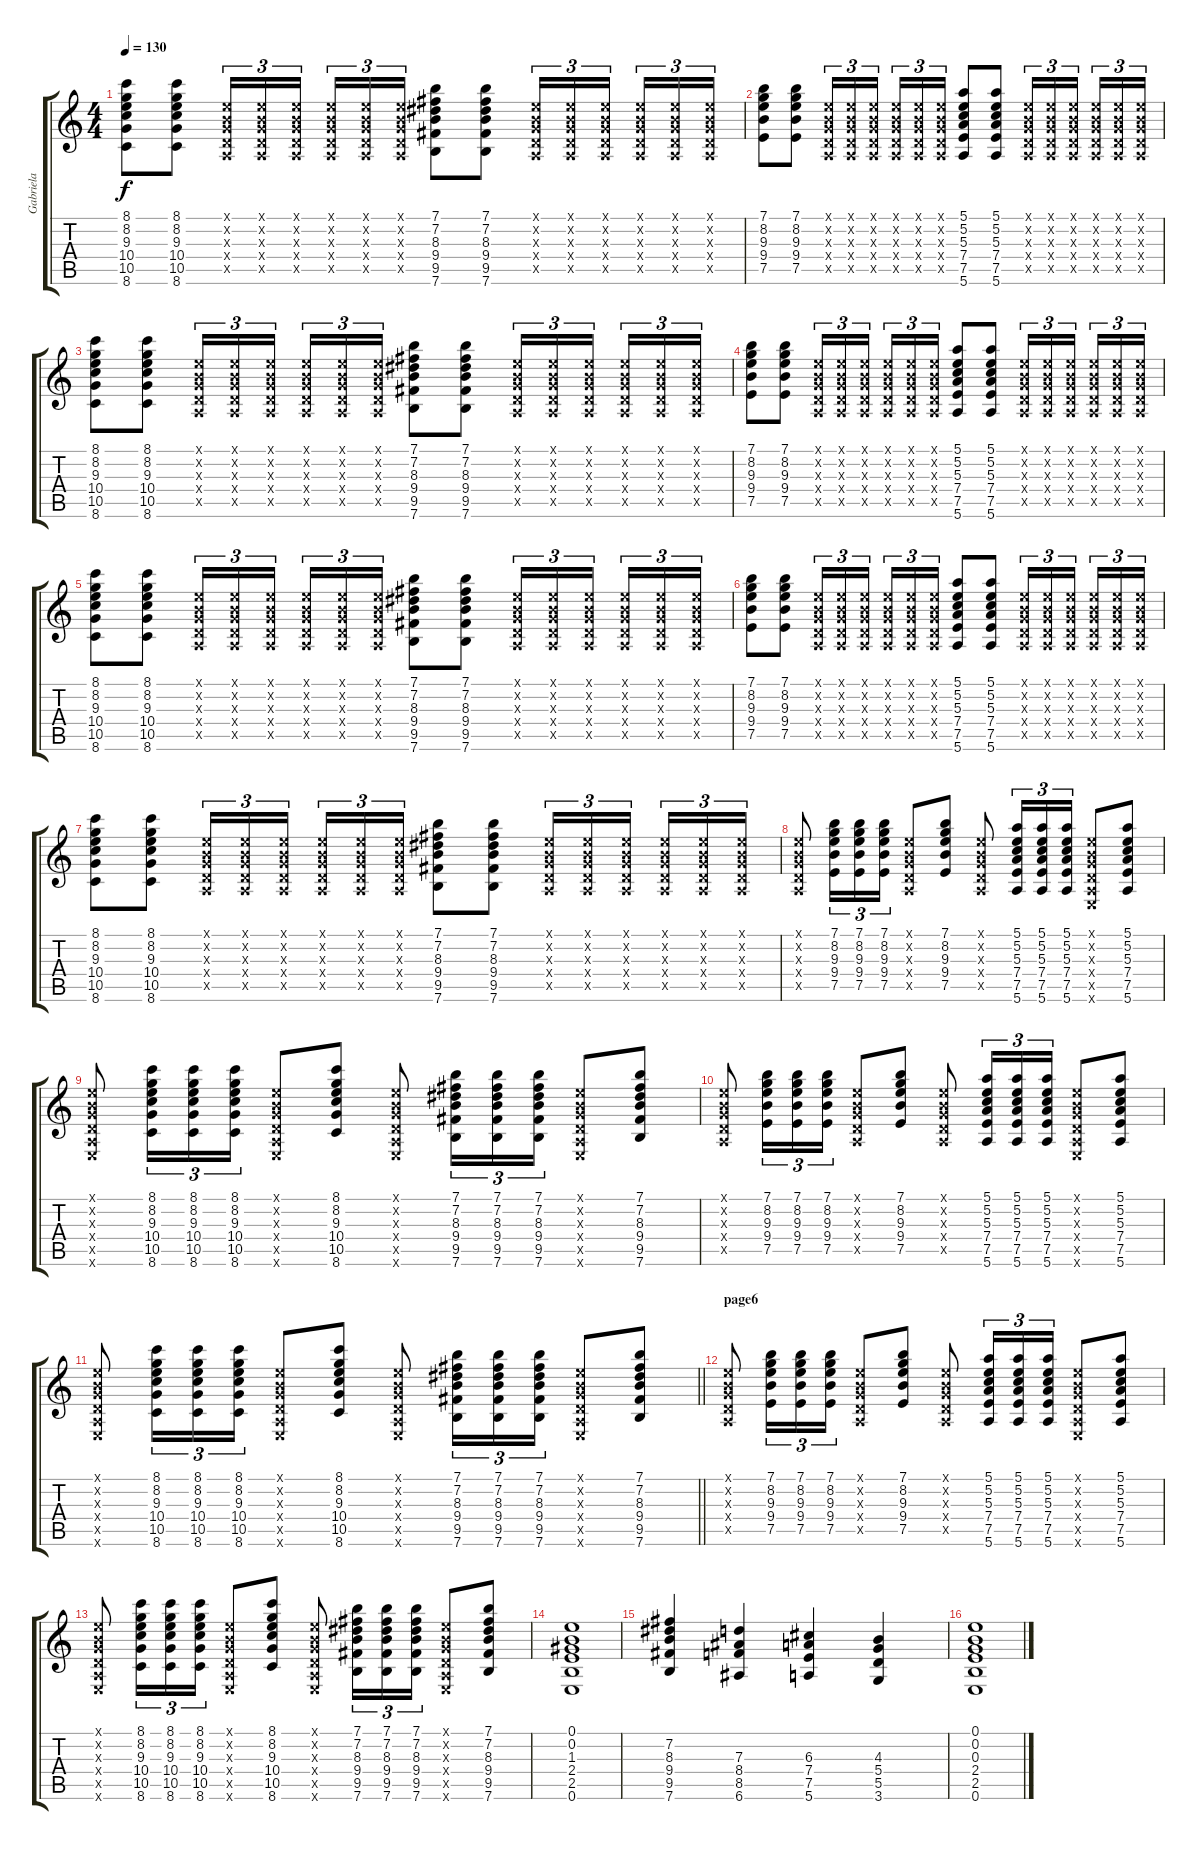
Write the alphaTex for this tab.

\track ("Gabriela" "Gabriela") {instrument acousticguitarsteel}
\staff {score tabs}
\tuning (E4 B3 G3 D3 A2 E2) {hide}
\ts (4 4)
\tempo 130
\clef g2
\ks c
(8.1 8.2 9.3 10.4 10.5 8.6).8{dy f} (8.1 8.2 9.3 10.4 10.5 8.6).8 (0.1{x} 0.2{x} 0.3{x} 0.4{x} 0.5{x}).16{tu (3 2)} (0.1{x} 0.2{x} 0.3{x} 0.4{x} 0.5{x}).16{tu (3 2)} (0.1{x} 0.2{x} 0.3{x} 0.4{x} 0.5{x}).16{tu (3 2) beam splitsecondary} (0.1{x} 0.2{x} 0.3{x} 0.4{x} 0.5{x}).16{tu (3 2)} (0.1{x} 0.2{x} 0.3{x} 0.4{x} 0.5{x}).16{tu (3 2)} (0.1{x} 0.2{x} 0.3{x} 0.4{x} 0.5{x}).16{tu (3 2)} (7.1 7.2 8.3 9.4 9.5 7.6).8 (7.1 7.2 8.3 9.4 9.5 7.6).8 (0.1{x} 0.2{x} 0.3{x} 0.4{x} 0.5{x}).16{tu (3 2)} (0.1{x} 0.2{x} 0.3{x} 0.4{x} 0.5{x}).16{tu (3 2)} (0.1{x} 0.2{x} 0.3{x} 0.4{x} 0.5{x}).16{tu (3 2) beam splitsecondary} (0.1{x} 0.2{x} 0.3{x} 0.4{x} 0.5{x}).16{tu (3 2)} (0.1{x} 0.2{x} 0.3{x} 0.4{x} 0.5{x}).16{tu (3 2)} (0.1{x} 0.2{x} 0.3{x} 0.4{x} 0.5{x}).16{tu (3 2)} |
(7.1 8.2 9.3 9.4 7.5).8 (7.1 8.2 9.3 9.4 7.5).8 (0.1{x} 0.2{x} 0.3{x} 0.4{x} 0.5{x}).16{tu (3 2)} (0.1{x} 0.2{x} 0.3{x} 0.4{x} 0.5{x}).16{tu (3 2)} (0.1{x} 0.2{x} 0.3{x} 0.4{x} 0.5{x}).16{tu (3 2) beam splitsecondary} (0.1{x} 0.2{x} 0.3{x} 0.4{x} 0.5{x}).16{tu (3 2)} (0.1{x} 0.2{x} 0.3{x} 0.4{x} 0.5{x}).16{tu (3 2)} (0.1{x} 0.2{x} 0.3{x} 0.4{x} 0.5{x}).16{tu (3 2)} (5.1 5.2 5.3 7.4 7.5 5.6).8 (5.1 5.2 5.3 7.4 7.5 5.6).8 (0.1{x} 0.2{x} 0.3{x} 0.4{x} 0.5{x}).16{tu (3 2)} (0.1{x} 0.2{x} 0.3{x} 0.4{x} 0.5{x}).16{tu (3 2)} (0.1{x} 0.2{x} 0.3{x} 0.4{x} 0.5{x}).16{tu (3 2) beam splitsecondary} (0.1{x} 0.2{x} 0.3{x} 0.4{x} 0.5{x}).16{tu (3 2)} (0.1{x} 0.2{x} 0.3{x} 0.4{x} 0.5{x}).16{tu (3 2)} (0.1{x} 0.2{x} 0.3{x} 0.4{x} 0.5{x}).16{tu (3 2)} |
(8.1 8.2 9.3 10.4 10.5 8.6).8 (8.1 8.2 9.3 10.4 10.5 8.6).8 (0.1{x} 0.2{x} 0.3{x} 0.4{x} 0.5{x}).16{tu (3 2)} (0.1{x} 0.2{x} 0.3{x} 0.4{x} 0.5{x}).16{tu (3 2)} (0.1{x} 0.2{x} 0.3{x} 0.4{x} 0.5{x}).16{tu (3 2) beam splitsecondary} (0.1{x} 0.2{x} 0.3{x} 0.4{x} 0.5{x}).16{tu (3 2)} (0.1{x} 0.2{x} 0.3{x} 0.4{x} 0.5{x}).16{tu (3 2)} (0.1{x} 0.2{x} 0.3{x} 0.4{x} 0.5{x}).16{tu (3 2)} (7.1 7.2 8.3 9.4 9.5 7.6).8 (7.1 7.2 8.3 9.4 9.5 7.6).8 (0.1{x} 0.2{x} 0.3{x} 0.4{x} 0.5{x}).16{tu (3 2)} (0.1{x} 0.2{x} 0.3{x} 0.4{x} 0.5{x}).16{tu (3 2)} (0.1{x} 0.2{x} 0.3{x} 0.4{x} 0.5{x}).16{tu (3 2) beam splitsecondary} (0.1{x} 0.2{x} 0.3{x} 0.4{x} 0.5{x}).16{tu (3 2)} (0.1{x} 0.2{x} 0.3{x} 0.4{x} 0.5{x}).16{tu (3 2)} (0.1{x} 0.2{x} 0.3{x} 0.4{x} 0.5{x}).16{tu (3 2)} |
(7.1 8.2 9.3 9.4 7.5).8 (7.1 8.2 9.3 9.4 7.5).8 (0.1{x} 0.2{x} 0.3{x} 0.4{x} 0.5{x}).16{tu (3 2)} (0.1{x} 0.2{x} 0.3{x} 0.4{x} 0.5{x}).16{tu (3 2)} (0.1{x} 0.2{x} 0.3{x} 0.4{x} 0.5{x}).16{tu (3 2) beam splitsecondary} (0.1{x} 0.2{x} 0.3{x} 0.4{x} 0.5{x}).16{tu (3 2)} (0.1{x} 0.2{x} 0.3{x} 0.4{x} 0.5{x}).16{tu (3 2)} (0.1{x} 0.2{x} 0.3{x} 0.4{x} 0.5{x}).16{tu (3 2)} (5.1 5.2 5.3 7.4 7.5 5.6).8 (5.1 5.2 5.3 7.4 7.5 5.6).8 (0.1{x} 0.2{x} 0.3{x} 0.4{x} 0.5{x}).16{tu (3 2)} (0.1{x} 0.2{x} 0.3{x} 0.4{x} 0.5{x}).16{tu (3 2)} (0.1{x} 0.2{x} 0.3{x} 0.4{x} 0.5{x}).16{tu (3 2) beam splitsecondary} (0.1{x} 0.2{x} 0.3{x} 0.4{x} 0.5{x}).16{tu (3 2)} (0.1{x} 0.2{x} 0.3{x} 0.4{x} 0.5{x}).16{tu (3 2)} (0.1{x} 0.2{x} 0.3{x} 0.4{x} 0.5{x}).16{tu (3 2)} |
(8.1 8.2 9.3 10.4 10.5 8.6).8 (8.1 8.2 9.3 10.4 10.5 8.6).8 (0.1{x} 0.2{x} 0.3{x} 0.4{x} 0.5{x}).16{tu (3 2)} (0.1{x} 0.2{x} 0.3{x} 0.4{x} 0.5{x}).16{tu (3 2)} (0.1{x} 0.2{x} 0.3{x} 0.4{x} 0.5{x}).16{tu (3 2) beam splitsecondary} (0.1{x} 0.2{x} 0.3{x} 0.4{x} 0.5{x}).16{tu (3 2)} (0.1{x} 0.2{x} 0.3{x} 0.4{x} 0.5{x}).16{tu (3 2)} (0.1{x} 0.2{x} 0.3{x} 0.4{x} 0.5{x}).16{tu (3 2)} (7.1 7.2 8.3 9.4 9.5 7.6).8 (7.1 7.2 8.3 9.4 9.5 7.6).8 (0.1{x} 0.2{x} 0.3{x} 0.4{x} 0.5{x}).16{tu (3 2)} (0.1{x} 0.2{x} 0.3{x} 0.4{x} 0.5{x}).16{tu (3 2)} (0.1{x} 0.2{x} 0.3{x} 0.4{x} 0.5{x}).16{tu (3 2) beam splitsecondary} (0.1{x} 0.2{x} 0.3{x} 0.4{x} 0.5{x}).16{tu (3 2)} (0.1{x} 0.2{x} 0.3{x} 0.4{x} 0.5{x}).16{tu (3 2)} (0.1{x} 0.2{x} 0.3{x} 0.4{x} 0.5{x}).16{tu (3 2)} |
(7.1 8.2 9.3 9.4 7.5).8 (7.1 8.2 9.3 9.4 7.5).8 (0.1{x} 0.2{x} 0.3{x} 0.4{x} 0.5{x}).16{tu (3 2)} (0.1{x} 0.2{x} 0.3{x} 0.4{x} 0.5{x}).16{tu (3 2)} (0.1{x} 0.2{x} 0.3{x} 0.4{x} 0.5{x}).16{tu (3 2) beam splitsecondary} (0.1{x} 0.2{x} 0.3{x} 0.4{x} 0.5{x}).16{tu (3 2)} (0.1{x} 0.2{x} 0.3{x} 0.4{x} 0.5{x}).16{tu (3 2)} (0.1{x} 0.2{x} 0.3{x} 0.4{x} 0.5{x}).16{tu (3 2)} (5.1 5.2 5.3 7.4 7.5 5.6).8 (5.1 5.2 5.3 7.4 7.5 5.6).8 (0.1{x} 0.2{x} 0.3{x} 0.4{x} 0.5{x}).16{tu (3 2)} (0.1{x} 0.2{x} 0.3{x} 0.4{x} 0.5{x}).16{tu (3 2)} (0.1{x} 0.2{x} 0.3{x} 0.4{x} 0.5{x}).16{tu (3 2) beam splitsecondary} (0.1{x} 0.2{x} 0.3{x} 0.4{x} 0.5{x}).16{tu (3 2)} (0.1{x} 0.2{x} 0.3{x} 0.4{x} 0.5{x}).16{tu (3 2)} (0.1{x} 0.2{x} 0.3{x} 0.4{x} 0.5{x}).16{tu (3 2)} |
(8.1 8.2 9.3 10.4 10.5 8.6).8 (8.1 8.2 9.3 10.4 10.5 8.6).8 (0.1{x} 0.2{x} 0.3{x} 0.4{x} 0.5{x}).16{tu (3 2)} (0.1{x} 0.2{x} 0.3{x} 0.4{x} 0.5{x}).16{tu (3 2)} (0.1{x} 0.2{x} 0.3{x} 0.4{x} 0.5{x}).16{tu (3 2) beam splitsecondary} (0.1{x} 0.2{x} 0.3{x} 0.4{x} 0.5{x}).16{tu (3 2)} (0.1{x} 0.2{x} 0.3{x} 0.4{x} 0.5{x}).16{tu (3 2)} (0.1{x} 0.2{x} 0.3{x} 0.4{x} 0.5{x}).16{tu (3 2)} (7.1 7.2 8.3 9.4 9.5 7.6).8 (7.1 7.2 8.3 9.4 9.5 7.6).8 (0.1{x} 0.2{x} 0.3{x} 0.4{x} 0.5{x}).16{tu (3 2)} (0.1{x} 0.2{x} 0.3{x} 0.4{x} 0.5{x}).16{tu (3 2)} (0.1{x} 0.2{x} 0.3{x} 0.4{x} 0.5{x}).16{tu (3 2) beam splitsecondary} (0.1{x} 0.2{x} 0.3{x} 0.4{x} 0.5{x}).16{tu (3 2)} (0.1{x} 0.2{x} 0.3{x} 0.4{x} 0.5{x}).16{tu (3 2)} (0.1{x} 0.2{x} 0.3{x} 0.4{x} 0.5{x}).16{tu (3 2)} |
(0.1{x} 0.2{x} 0.3{x} 0.4{x} 0.5{x}).8 (7.1 8.2 9.3 9.4 7.5).16{tu (3 2)} (7.1 8.2 9.3 9.4 7.5).16{tu (3 2)} (7.1 8.2 9.3 9.4 7.5).16{tu (3 2)} (0.1{x} 0.2{x} 0.3{x} 0.4{x} 0.5{x}).8 (7.1 8.2 9.3 9.4 7.5).8 (0.1{x} 0.2{x} 0.3{x} 0.4{x} 0.5{x}).8 (5.1 5.2 5.3 7.4 7.5 5.6).16{tu (3 2)} (5.1 5.2 5.3 7.4 7.5 5.6).16{tu (3 2)} (5.1 5.2 5.3 7.4 7.5 5.6).16{tu (3 2)} (0.1{x} 0.2{x} 0.3{x} 0.4{x} 0.5{x} 0.6{x}).8 (5.1 5.2 5.3 7.4 7.5 5.6).8 |
(0.1{x} 0.2{x} 0.3{x} 0.4{x} 0.5{x} 0.6{x}).8 (8.1 8.2 9.3 10.4 10.5 8.6).16{tu (3 2)} (8.1 8.2 9.3 10.4 10.5 8.6).16{tu (3 2)} (8.1 8.2 9.3 10.4 10.5 8.6).16{tu (3 2)} (0.1{x} 0.2{x} 0.3{x} 0.4{x} 0.5{x} 0.6{x}).8 (8.1 8.2 9.3 10.4 10.5 8.6).8 (0.1{x} 0.2{x} 0.3{x} 0.4{x} 0.5{x} 0.6{x}).8 (7.1 7.2 8.3 9.4 9.5 7.6).16{tu (3 2)} (7.1 7.2 8.3 9.4 9.5 7.6).16{tu (3 2)} (7.1 7.2 8.3 9.4 9.5 7.6).16{tu (3 2)} (0.1{x} 0.2{x} 0.3{x} 0.4{x} 0.5{x} 0.6{x}).8 (7.1 7.2 8.3 9.4 9.5 7.6).8 |
(0.1{x} 0.2{x} 0.3{x} 0.4{x} 0.5{x}).8 (7.1 8.2 9.3 9.4 7.5).16{tu (3 2)} (7.1 8.2 9.3 9.4 7.5).16{tu (3 2)} (7.1 8.2 9.3 9.4 7.5).16{tu (3 2)} (0.1{x} 0.2{x} 0.3{x} 0.4{x} 0.5{x}).8 (7.1 8.2 9.3 9.4 7.5).8 (0.1{x} 0.2{x} 0.3{x} 0.4{x} 0.5{x}).8 (5.1 5.2 5.3 7.4 7.5 5.6).16{tu (3 2)} (5.1 5.2 5.3 7.4 7.5 5.6).16{tu (3 2)} (5.1 5.2 5.3 7.4 7.5 5.6).16{tu (3 2)} (0.1{x} 0.2{x} 0.3{x} 0.4{x} 0.5{x} 0.6{x}).8 (5.1 5.2 5.3 7.4 7.5 5.6).8 |
\barLineRight lightlight
(0.1{x} 0.2{x} 0.3{x} 0.4{x} 0.5{x} 0.6{x}).8 (8.1 8.2 9.3 10.4 10.5 8.6).16{tu (3 2)} (8.1 8.2 9.3 10.4 10.5 8.6).16{tu (3 2)} (8.1 8.2 9.3 10.4 10.5 8.6).16{tu (3 2)} (0.1{x} 0.2{x} 0.3{x} 0.4{x} 0.5{x} 0.6{x}).8 (8.1 8.2 9.3 10.4 10.5 8.6).8 (0.1{x} 0.2{x} 0.3{x} 0.4{x} 0.5{x} 0.6{x}).8 (7.1 7.2 8.3 9.4 9.5 7.6).16{tu (3 2)} (7.1 7.2 8.3 9.4 9.5 7.6).16{tu (3 2)} (7.1 7.2 8.3 9.4 9.5 7.6).16{tu (3 2)} (0.1{x} 0.2{x} 0.3{x} 0.4{x} 0.5{x} 0.6{x}).8 (7.1 7.2 8.3 9.4 9.5 7.6).8 |
\section ("" "page6")
(0.1{x} 0.2{x} 0.3{x} 0.4{x} 0.5{x}).8 (7.1 8.2 9.3 9.4 7.5).16{tu (3 2)} (7.1 8.2 9.3 9.4 7.5).16{tu (3 2)} (7.1 8.2 9.3 9.4 7.5).16{tu (3 2)} (0.1{x} 0.2{x} 0.3{x} 0.4{x} 0.5{x}).8 (7.1 8.2 9.3 9.4 7.5).8 (0.1{x} 0.2{x} 0.3{x} 0.4{x} 0.5{x}).8 (5.1 5.2 5.3 7.4 7.5 5.6).16{tu (3 2)} (5.1 5.2 5.3 7.4 7.5 5.6).16{tu (3 2)} (5.1 5.2 5.3 7.4 7.5 5.6).16{tu (3 2)} (0.1{x} 0.2{x} 0.3{x} 0.4{x} 0.5{x} 0.6{x}).8 (5.1 5.2 5.3 7.4 7.5 5.6).8 |
(0.1{x} 0.2{x} 0.3{x} 0.4{x} 0.5{x} 0.6{x}).8 (8.1 8.2 9.3 10.4 10.5 8.6).16{tu (3 2)} (8.1 8.2 9.3 10.4 10.5 8.6).16{tu (3 2)} (8.1 8.2 9.3 10.4 10.5 8.6).16{tu (3 2)} (0.1{x} 0.2{x} 0.3{x} 0.4{x} 0.5{x} 0.6{x}).8 (8.1 8.2 9.3 10.4 10.5 8.6).8 (0.1{x} 0.2{x} 0.3{x} 0.4{x} 0.5{x} 0.6{x}).8 (7.1 7.2 8.3 9.4 9.5 7.6).16{tu (3 2)} (7.1 7.2 8.3 9.4 9.5 7.6).16{tu (3 2)} (7.1 7.2 8.3 9.4 9.5 7.6).16{tu (3 2)} (0.1{x} 0.2{x} 0.3{x} 0.4{x} 0.5{x} 0.6{x}).8 (7.1 7.2 8.3 9.4 9.5 7.6).8 |
(0.1 0.2 1.3 2.4 2.5 0.6).1 |
(7.2 8.3 9.4 9.5 7.6).4 (7.3 8.4 8.5 6.6).4 (6.3 7.4 7.5 5.6).4 (4.3 5.4 5.5 3.6).4 |
(0.1 0.2 0.3 2.4 2.5 0.6).1
